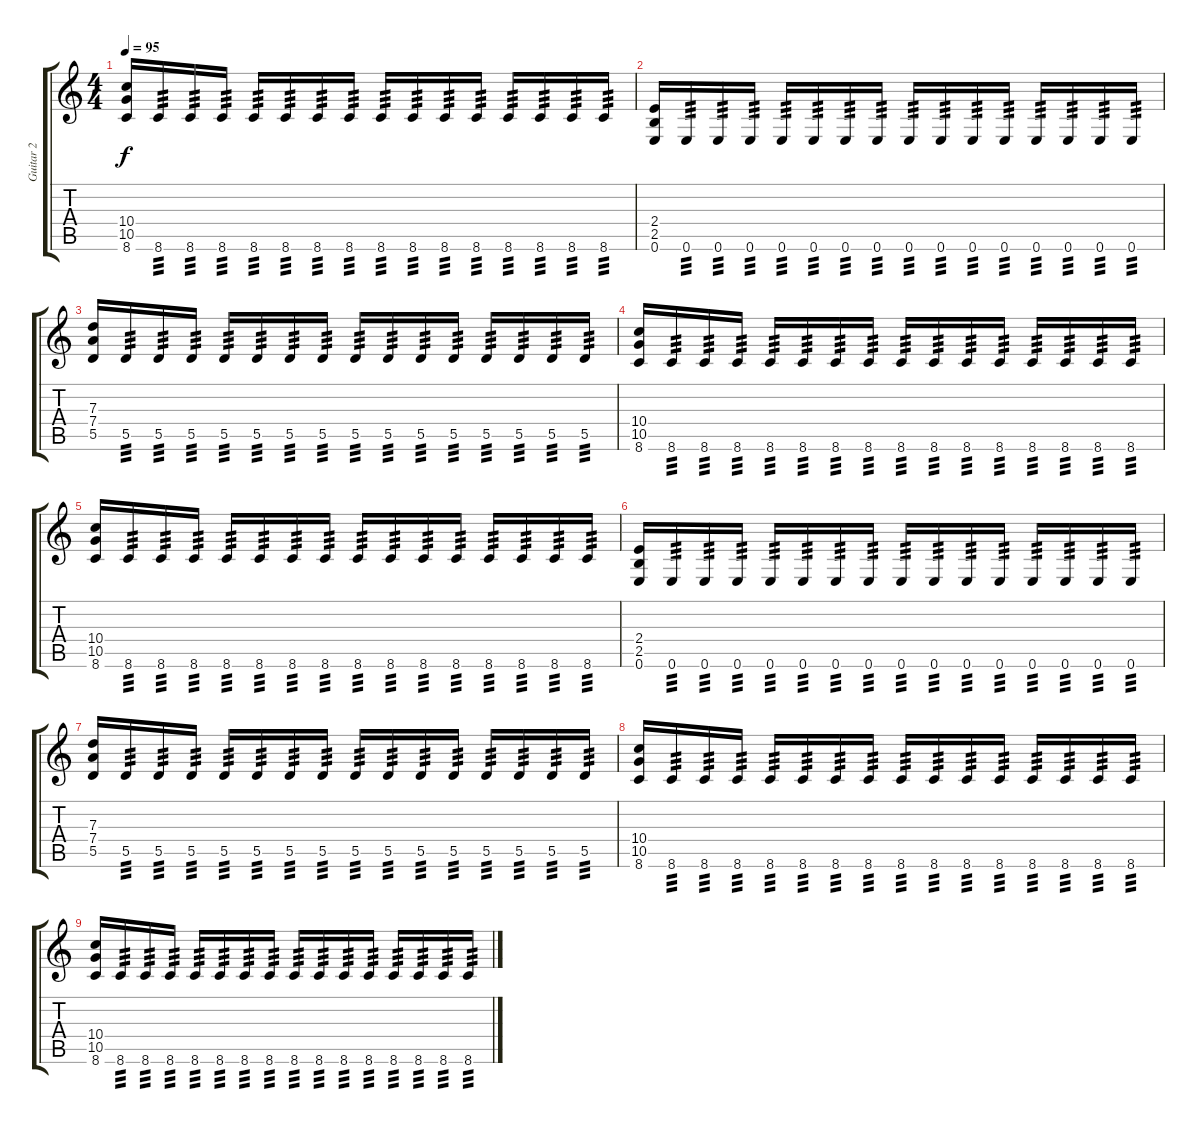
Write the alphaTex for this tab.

\track ("Guitar 2" "Guitar 2") {instrument distortionguitar}
\staff {score tabs}
\tuning (E4 B3 G3 D3 A2 E2) {hide}
\ts (4 4)
\tempo 95
\clef g2
\ks c
(10.4 10.5 8.6).16{dy f} 8.6.16{tp 3} 8.6.16{tp 3} 8.6.16{tp 3} 8.6.16{tp 3} 8.6.16{tp 3} 8.6.16{tp 3} 8.6.16{tp 3} 8.6.16{tp 3} 8.6.16{tp 3} 8.6.16{tp 3} 8.6.16{tp 3} 8.6.16{tp 3} 8.6.16{tp 3} 8.6.16{tp 3} 8.6.16{tp 3} |
(2.4 2.5 0.6).16 0.6.16{tp 3} 0.6.16{tp 3} 0.6.16{tp 3} 0.6.16{tp 3} 0.6.16{tp 3} 0.6.16{tp 3} 0.6.16{tp 3} 0.6.16{tp 3} 0.6.16{tp 3} 0.6.16{tp 3} 0.6.16{tp 3} 0.6.16{tp 3} 0.6.16{tp 3} 0.6.16{tp 3} 0.6.16{tp 3} |
(7.3 7.4 5.5).16 5.5.16{tp 3} 5.5.16{tp 3} 5.5.16{tp 3} 5.5.16{tp 3} 5.5.16{tp 3} 5.5.16{tp 3} 5.5.16{tp 3} 5.5.16{tp 3} 5.5.16{tp 3} 5.5.16{tp 3} 5.5.16{tp 3} 5.5.16{tp 3} 5.5.16{tp 3} 5.5.16{tp 3} 5.5.16{tp 3} |
(10.4 10.5 8.6).16 8.6.16{tp 3} 8.6.16{tp 3} 8.6.16{tp 3} 8.6.16{tp 3} 8.6.16{tp 3} 8.6.16{tp 3} 8.6.16{tp 3} 8.6.16{tp 3} 8.6.16{tp 3} 8.6.16{tp 3} 8.6.16{tp 3} 8.6.16{tp 3} 8.6.16{tp 3} 8.6.16{tp 3} 8.6.16{tp 3} |
(10.4 10.5 8.6).16 8.6.16{tp 3} 8.6.16{tp 3} 8.6.16{tp 3} 8.6.16{tp 3} 8.6.16{tp 3} 8.6.16{tp 3} 8.6.16{tp 3} 8.6.16{tp 3} 8.6.16{tp 3} 8.6.16{tp 3} 8.6.16{tp 3} 8.6.16{tp 3} 8.6.16{tp 3} 8.6.16{tp 3} 8.6.16{tp 3} |
(2.4 2.5 0.6).16 0.6.16{tp 3} 0.6.16{tp 3} 0.6.16{tp 3} 0.6.16{tp 3} 0.6.16{tp 3} 0.6.16{tp 3} 0.6.16{tp 3} 0.6.16{tp 3} 0.6.16{tp 3} 0.6.16{tp 3} 0.6.16{tp 3} 0.6.16{tp 3} 0.6.16{tp 3} 0.6.16{tp 3} 0.6.16{tp 3} |
(7.3 7.4 5.5).16 5.5.16{tp 3} 5.5.16{tp 3} 5.5.16{tp 3} 5.5.16{tp 3} 5.5.16{tp 3} 5.5.16{tp 3} 5.5.16{tp 3} 5.5.16{tp 3} 5.5.16{tp 3} 5.5.16{tp 3} 5.5.16{tp 3} 5.5.16{tp 3} 5.5.16{tp 3} 5.5.16{tp 3} 5.5.16{tp 3} |
(10.4 10.5 8.6).16 8.6.16{tp 3} 8.6.16{tp 3} 8.6.16{tp 3} 8.6.16{tp 3} 8.6.16{tp 3} 8.6.16{tp 3} 8.6.16{tp 3} 8.6.16{tp 3} 8.6.16{tp 3} 8.6.16{tp 3} 8.6.16{tp 3} 8.6.16{tp 3} 8.6.16{tp 3} 8.6.16{tp 3} 8.6.16{tp 3} |
(10.4 10.5 8.6).16 8.6.16{tp 3} 8.6.16{tp 3} 8.6.16{tp 3} 8.6.16{tp 3} 8.6.16{tp 3} 8.6.16{tp 3} 8.6.16{tp 3} 8.6.16{tp 3} 8.6.16{tp 3} 8.6.16{tp 3} 8.6.16{tp 3} 8.6.16{tp 3} 8.6.16{tp 3} 8.6.16{tp 3} 8.6.16{tp 3}
